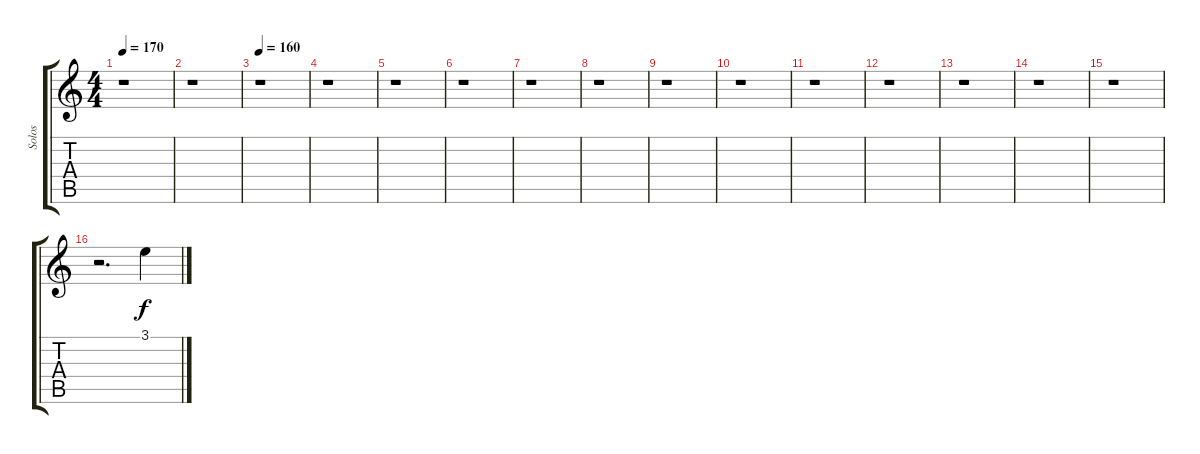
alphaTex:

\track ("Solos" "Solos") {instrument distortionguitar}
\staff {score tabs}
\tuning (Db4 Ab3 E3 B2 Gb2 Db2) {hide}
\ts (4 4)
\tempo 170
\clef g2
\ks c
r.1{dy f} |
r.1 |
\tempo 160
r.1 |
r.1 |
r.1 |
r.1 |
r.1 |
r.1 |
r.1 |
r.1 |
r.1 |
r.1 |
r.1 |
r.1 |
r.1 |
r.2{d} 3.1{ss}.4
